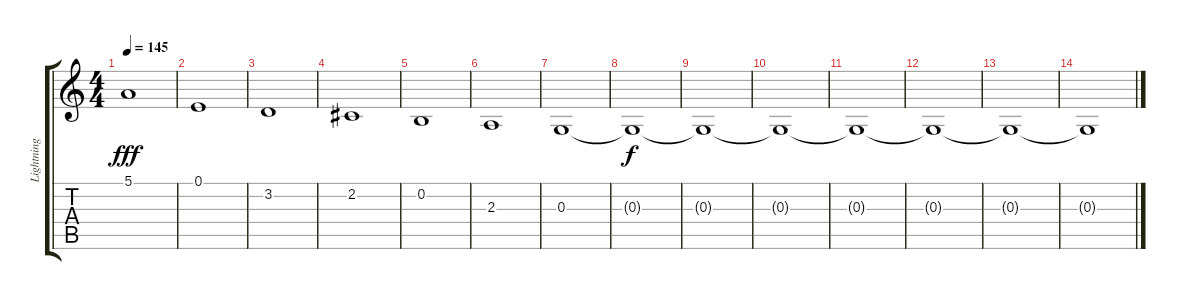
\track ("Lightning" "Lightning") {instrument violin}
\staff {score tabs}
\tuning (E4 B3 G3 D3 A2 E2) {hide}
\ts (4 4)
\tempo 145
\clef g2
\ks c
5.1.1{dy fff} |
0.1.1 |
3.2.1 |
2.2.1 |
0.2.1 |
2.3.1 |
0.3.1 |
0.3{t}.1{dy f volume 6} |
0.3{t}.1 |
0.3{t}.1 |
0.3{t}.1 |
0.3{t}.1 |
0.3{t}.1 |
0.3{t}.1
